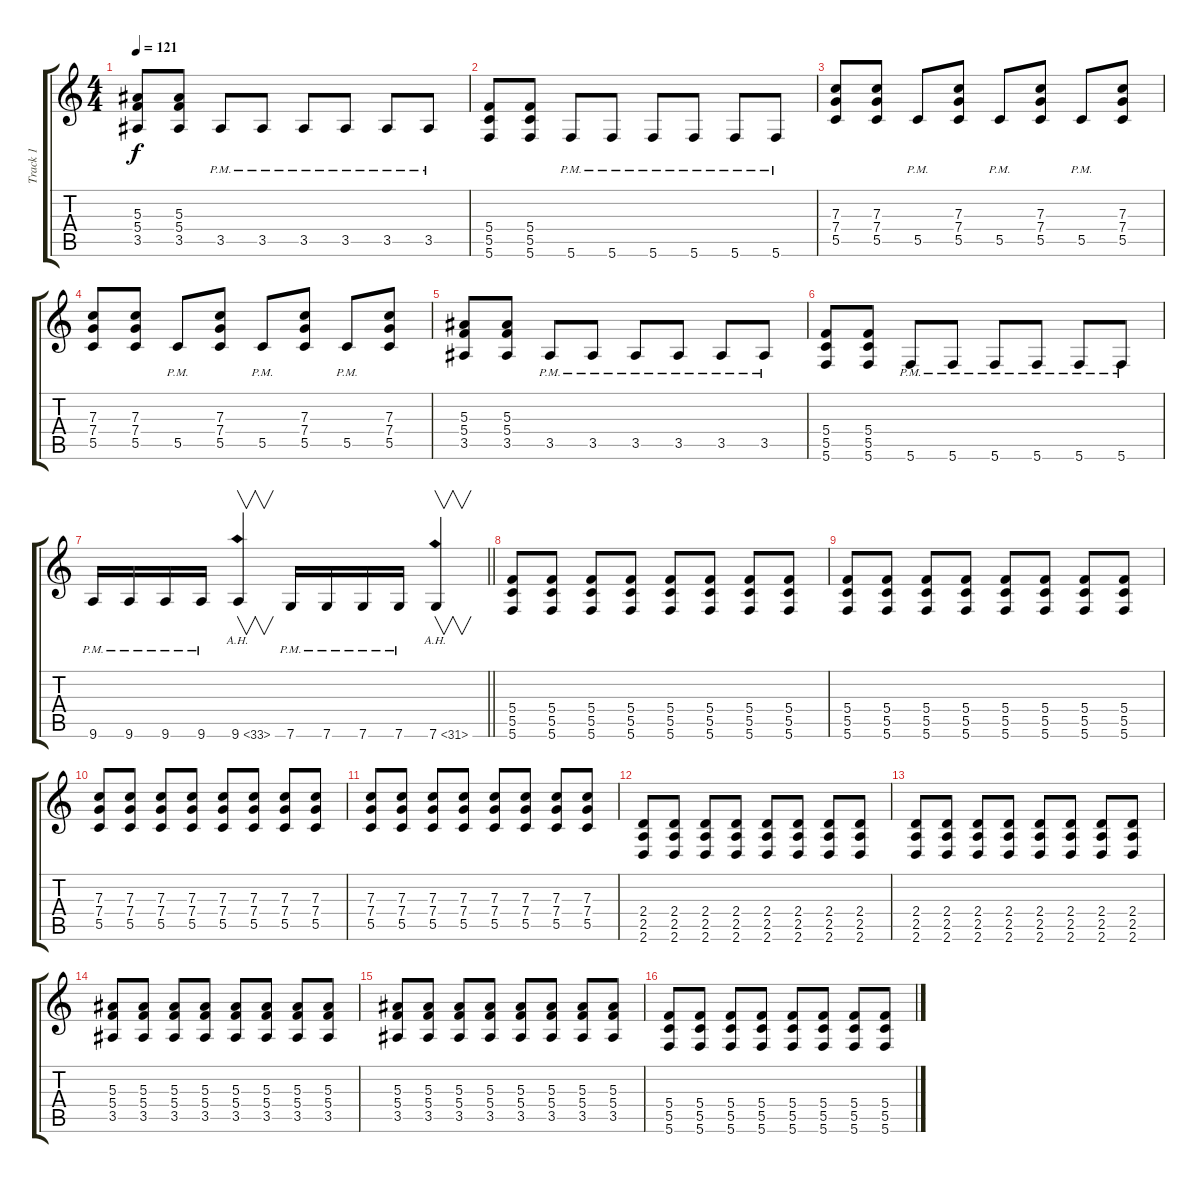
\track ("Track 1" "Track 1") {instrument overdrivenguitar}
\staff {score tabs}
\tuning (D4 A3 F3 C3 G2 C2) {hide}
\ts (4 4)
\section ("" "")
\tempo 121
\clef g2
\ks c
(5.3 5.4 3.5).8{dy f} (5.3 5.4 3.5).8 3.5{pm}.8 3.5{pm}.8 3.5{pm}.8 3.5{pm}.8 3.5{pm}.8 3.5{pm}.8 |
(5.4 5.5 5.6).8 (5.4 5.5 5.6).8 5.6{pm}.8 5.6{pm}.8 5.6{pm}.8 5.6{pm}.8 5.6{pm}.8 5.6{pm}.8 |
(7.3 7.4 5.5).8 (7.3 7.4 5.5).8 5.5{pm}.8 (7.3 7.4 5.5).8 5.5{pm}.8 (7.3 7.4 5.5).8 5.5{pm}.8 (7.3 7.4 5.5).8 |
(7.3 7.4 5.5).8 (7.3 7.4 5.5).8 5.5{pm}.8 (7.3 7.4 5.5).8 5.5{pm}.8 (7.3 7.4 5.5).8 5.5{pm}.8 (7.3 7.4 5.5).8 |
(5.3 5.4 3.5).8 (5.3 5.4 3.5).8 3.5{pm}.8 3.5{pm}.8 3.5{pm}.8 3.5{pm}.8 3.5{pm}.8 3.5{pm}.8 |
(5.4 5.5 5.6).8 (5.4 5.5 5.6).8 5.6{pm}.8 5.6{pm}.8 5.6{pm}.8 5.6{pm}.8 5.6{pm}.8 5.6{pm}.8 |
\barLineRight lightlight
9.6{pm}.16 9.6{pm}.16 9.6{pm}.16 9.6{pm}.16 9.6{ah 24}.4{v} 7.6{pm}.16 7.6{pm}.16 7.6{pm}.16 7.6{pm}.16 7.6{ah 24}.4{v} |
\section ("" "")
(5.4 5.5 5.6).8 (5.4 5.5 5.6).8 (5.4 5.5 5.6).8 (5.4 5.5 5.6).8 (5.4 5.5 5.6).8 (5.4 5.5 5.6).8 (5.4 5.5 5.6).8 (5.4 5.5 5.6).8 |
(5.4 5.5 5.6).8 (5.4 5.5 5.6).8 (5.4 5.5 5.6).8 (5.4 5.5 5.6).8 (5.4 5.5 5.6).8 (5.4 5.5 5.6).8 (5.4 5.5 5.6).8 (5.4 5.5 5.6).8 |
(7.3 7.4 5.5).8 (7.3 7.4 5.5).8 (7.3 7.4 5.5).8 (7.3 7.4 5.5).8 (7.3 7.4 5.5).8 (7.3 7.4 5.5).8 (7.3 7.4 5.5).8 (7.3 7.4 5.5).8 |
(7.3 7.4 5.5).8 (7.3 7.4 5.5).8 (7.3 7.4 5.5).8 (7.3 7.4 5.5).8 (7.3 7.4 5.5).8 (7.3 7.4 5.5).8 (7.3 7.4 5.5).8 (7.3 7.4 5.5).8 |
(2.4 2.5 2.6).8 (2.4 2.5 2.6).8 (2.4 2.5 2.6).8 (2.4 2.5 2.6).8 (2.4 2.5 2.6).8 (2.4 2.5 2.6).8 (2.4 2.5 2.6).8 (2.4 2.5 2.6).8 |
(2.4 2.5 2.6).8 (2.4 2.5 2.6).8 (2.4 2.5 2.6).8 (2.4 2.5 2.6).8 (2.4 2.5 2.6).8 (2.4 2.5 2.6).8 (2.4 2.5 2.6).8 (2.4 2.5 2.6).8 |
(5.3 5.4 3.5).8 (5.3 5.4 3.5).8 (5.3 5.4 3.5).8 (5.3 5.4 3.5).8 (5.3 5.4 3.5).8 (5.3 5.4 3.5).8 (5.3 5.4 3.5).8 (5.3 5.4 3.5).8 |
(5.3 5.4 3.5).8 (5.3 5.4 3.5).8 (5.3 5.4 3.5).8 (5.3 5.4 3.5).8 (5.3 5.4 3.5).8 (5.3 5.4 3.5).8 (5.3 5.4 3.5).8 (5.3 5.4 3.5).8 |
(5.4 5.5 5.6).8 (5.4 5.5 5.6).8 (5.4 5.5 5.6).8 (5.4 5.5 5.6).8 (5.4 5.5 5.6).8 (5.4 5.5 5.6).8 (5.4 5.5 5.6).8 (5.4 5.5 5.6).8
